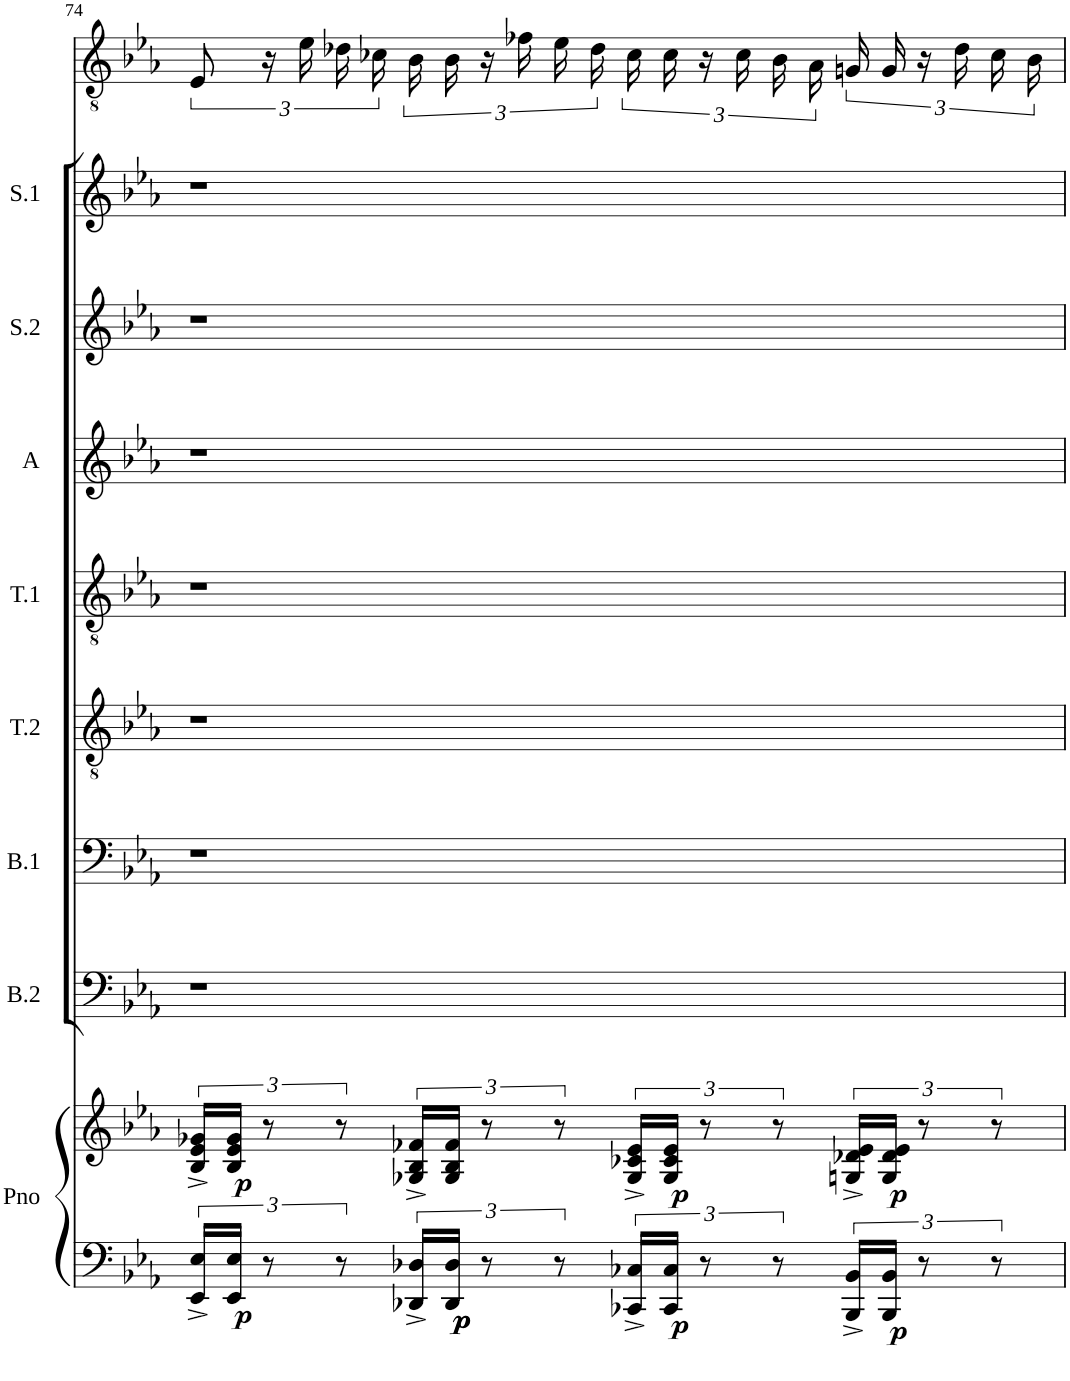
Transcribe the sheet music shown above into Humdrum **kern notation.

**kern	**kern	**dynam	**kern	**kern	**kern	**kern	**kern	**kern	**kern	**kern
*part9	*part9	*part9	*part8	*part7	*part6	*part5	*part4	*part3	*part2	*part1
*staff10	*staff9	*staff9/10	*staff8	*staff7	*staff6	*staff5	*staff4	*staff3	*staff2	*staff1
*I"Piano	*	*	*I"Basse 2	*I"Basse 1	*I"Tenor 2	*I"Tenor 1	*I"Alto	*I"Soprano 2	*I"Soprano 1	*I"Voice
*I'Pno	*	*	*I'B.2	*I'B.1	*I'T.2	*I'T.1	*I'A	*I'S.2	*I'S.1	*
!!LO:PB:g=z
*clefF4	*clefG2	*	*clefF4	*clefF4	*clefGv2	*clefGv2	*clefG2	*clefG2	*clefG2	*clefGv2
*	*	*	*	*	*	*	*	*	*	*Trd12c21
*k[b-e-a-]	*k[b-e-a-]	*	*k[b-e-a-]	*k[b-e-a-]	*k[b-e-a-]	*k[b-e-a-]	*k[b-e-a-]	*k[b-e-a-]	*k[b-e-a-]	*k[b-e-a-]
*E-:	*E-:	*	*E-:	*E-:	*E-:	*E-:	*E-:	*E-:	*E-:	*E-:
*M4/4	*M4/4	*	*M4/4	*M4/4	*M4/4	*M4/4	*M4/4	*M4/4	*M4/4	*M4/4
*met(c)	*met(c)	*	*met(c)	*met(c)	*met(c)	*met(c)	*met(c)	*met(c)	*met(c)	*met(c)
=74	=74	=74	=74	=74	=74	=74	=74	=74	=74	=74
24EE-/^ 24E-/^LL	24B-/^ 24e-/^ 24g-X/^LL	.	1r	1r	1r	1r	1r	1r	1r	12E-/
!	!	!LO:DY:b=2	!	!	!	!	!	!	!	!
!	!	!LO:DY:n=1:b	!	!	!	!	!	!	!	!
24EE-/ 24E-/JJ	24B-/ 24e-/ 24g-/JJ	p p	.	.	.	.	.	.	.	.
12r	12r	.	.	.	.	.	.	.	.	24r
.	.	.	.	.	.	.	.	.	.	24e-\LL
12r	12r	.	.	.	.	.	.	.	.	24d-X\
.	.	.	.	.	.	.	.	.	.	24c-X\JJ
24DD-X/^ 24D-X/^LL	24G-X/^ 24B-/^ 24f-X/^LL	.	.	.	.	.	.	.	.	24B-\LL
!	!	!LO:DY:n=2:b=2	!	!	!	!	!	!	!	!
!	!	!LO:DY:n=3:b=2	!	!	!	!	!	!	!	!
24DD-/ 24D-/JJ	24G-/ 24B-/ 24f-/JJ	p p	.	.	.	.	.	.	.	24B-\JJ
12r	12r	.	.	.	.	.	.	.	.	24r
.	.	.	.	.	.	.	.	.	.	24f-X\LL
12r	12r	.	.	.	.	.	.	.	.	24e-\
.	.	.	.	.	.	.	.	.	.	24d-\JJ
24CC-X/^ 24C-X/^LL	24G-/^ 24c-X/^ 24e-/^LL	.	.	.	.	.	.	.	.	24c-\LL
!	!	!LO:DY:n=4:b=2	!	!	!	!	!	!	!	!
!	!	!LO:DY:n=5:b	!	!	!	!	!	!	!	!
24CC-/ 24C-/JJ	24G-/ 24c-/ 24e-/JJ	p p	.	.	.	.	.	.	.	24c-\JJ
12r	12r	.	.	.	.	.	.	.	.	24r
.	.	.	.	.	.	.	.	.	.	24c-\LL
12r	12r	.	.	.	.	.	.	.	.	24B-\
.	.	.	.	.	.	.	.	.	.	24A-\JJ
24BBB-/^ 24BB-/^LL	24Gn/^ 24d-X/^ 24e-/^LL	.	.	.	.	.	.	.	.	24Gn/LL
!	!	!LO:DY:n=6:b=2	!	!	!	!	!	!	!	!
!	!	!LO:DY:n=7:b	!	!	!	!	!	!	!	!
24BBB-/ 24BB-/JJ	24G/ 24d-/ 24e-/JJ	p p	.	.	.	.	.	.	.	24G/JJ
12r	12r	.	.	.	.	.	.	.	.	24r
.	.	.	.	.	.	.	.	.	.	24d-\LL
12r	12r	.	.	.	.	.	.	.	.	24c-\
.	.	.	.	.	.	.	.	.	.	24B-\JJ
=	=	=	=	=	=	=	=	=	=	=
*-	*-	*-	*-	*-	*-	*-	*-	*-	*-	*-
